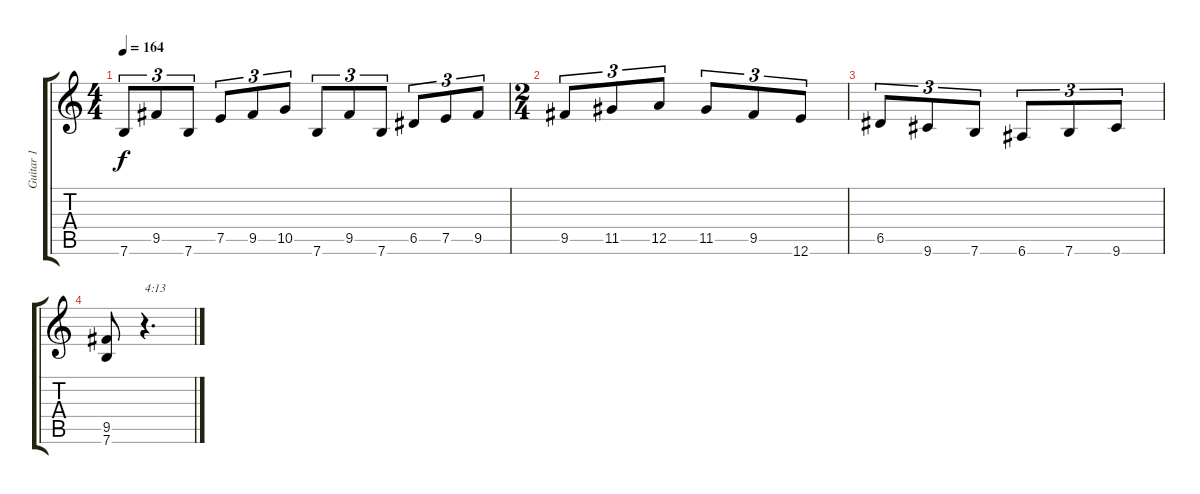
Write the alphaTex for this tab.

\track ("Guitar 1" "Guitar 1") {instrument distortionguitar}
\staff {score tabs}
\tuning (E4 B3 G3 D3 A2 E2) {hide}
\ts (4 4)
\tempo 164
\clef g2
\ks c
7.6.8{tu (3 2) dy f} 9.5.8{tu (3 2)} 7.6.8{tu (3 2)} 7.5.8{tu (3 2)} 9.5.8{tu (3 2)} 10.5.8{tu (3 2)} 7.6.8{tu (3 2)} 9.5.8{tu (3 2)} 7.6.8{tu (3 2)} 6.5.8{tu (3 2)} 7.5.8{tu (3 2)} 9.5.8{tu (3 2)} |
\ts (2 4)
9.5.8{tu (3 2)} 11.5.8{tu (3 2)} 12.5.8{tu (3 2)} 11.5.8{tu (3 2)} 9.5.8{tu (3 2)} 12.6.8{tu (3 2)} |
6.5.8{tu (3 2)} 9.6.8{tu (3 2)} 7.6.8{tu (3 2)} 6.6.8{tu (3 2)} 7.6.8{tu (3 2)} 9.6.8{tu (3 2)} |
(9.5 7.6).8 r.4{d txt "4:13"}
